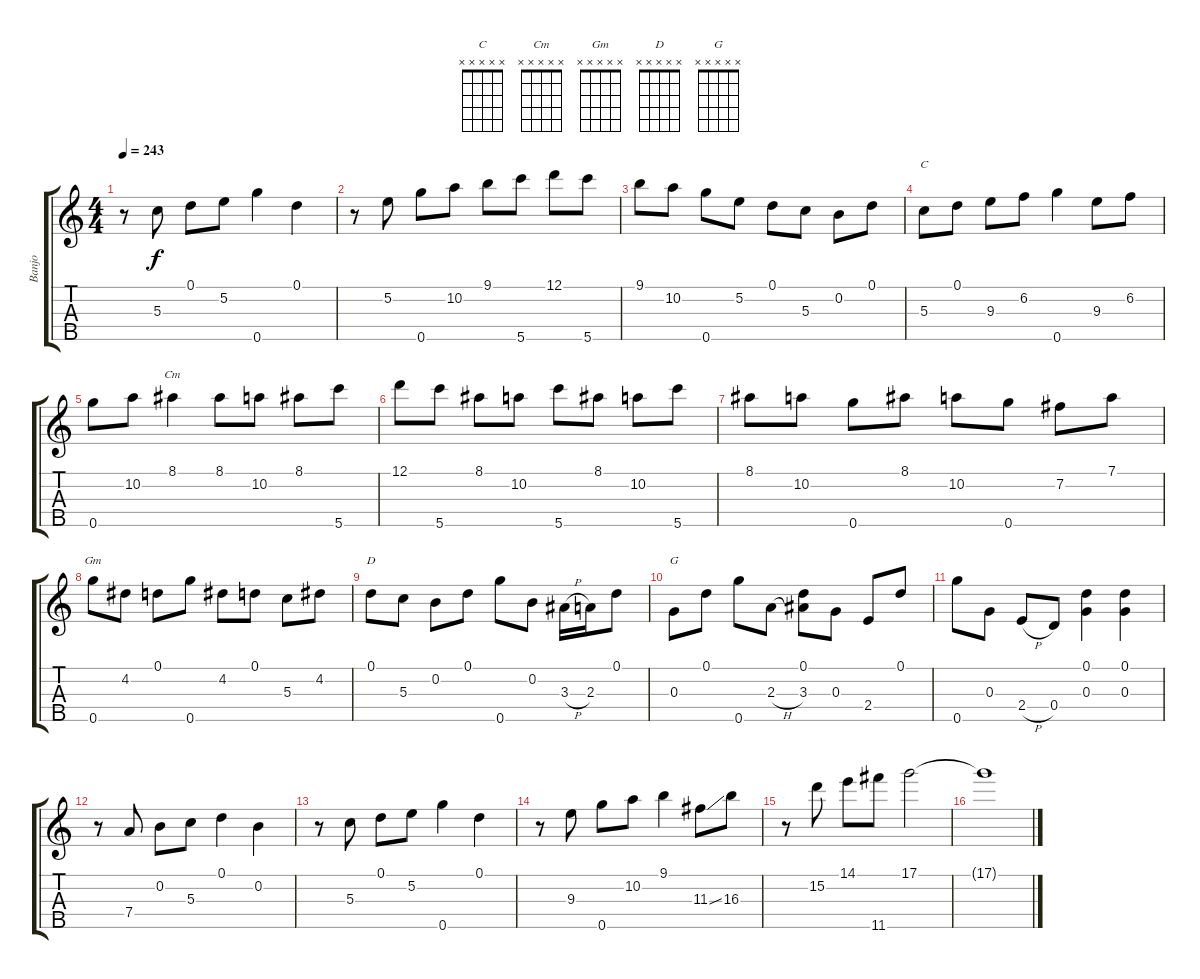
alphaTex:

\track ("Banjo" "Banjo") {instrument banjo}
\staff {score tabs}
\tuning (D4 B3 G3 D3 G4) {hide}
\displaytranspose 12
\chord ("C" x x x x x) {firstfret 0}
\chord ("Cm" x x x x x) {firstfret 0}
\chord ("Gm" x x x x x) {firstfret 0}
\chord ("D" x x x x x) {firstfret 0}
\chord ("G" x x x x x) {firstfret 0}
\ts (4 4)
\tempo 243
\clef g2
\ks c
r.8{dy f} 5.3.8 0.1.8 5.2.8 0.5.4 0.1.4 |
r.8 5.2.8 0.5.8 10.2.8 9.1.8 5.5.8 12.1.8 5.5.8 |
9.1.8 10.2.8 0.5.8 5.2.8 0.1.8 5.3.8 0.2.8 0.1.8 |
5.3.8{ch "C"} 0.1.8 9.3.8 6.2.8 0.5.4 9.3.8 6.2.8 |
0.5.8 10.2.8 8.1.4{ch "Cm"} 8.1.8 10.2.8 8.1.8 5.5.8 |
12.1.8 5.5.8 8.1.8 10.2.8 5.5.8 8.1.8 10.2.8 5.5.8 |
8.1.8 10.2.8 0.5.8 8.1.8 10.2.8 0.5.8 7.2.8 7.1.8 |
0.5.8{ch "Gm"} 4.2.8 0.1.8 0.5.8 4.2.8 0.1.8 5.3.8 4.2.8 |
0.1.8{ch "D"} 5.3.8 0.2.8 0.1.8 0.5.8 0.2.8 3.3{h}.16 2.3.16 0.1.8 |
0.3.8{ch "G"} 0.1.8 0.5.8 2.3{h}.8 (0.1 3.3).8 0.3.8 2.4.8 0.1.8 |
0.5.8 0.3.8 2.4{h}.8 0.4.8 (0.1 0.3).4 (0.1 0.3).4 |
r.8 7.4.8 0.2.8 5.3.8 0.1.4 0.2.4 |
r.8 5.3.8 0.1.8 5.2.8 0.5.4 0.1.4 |
r.8 9.3.8 0.5.8 10.2.8 9.1.4 11.3{ss}.8 16.3.8 |
r.8 15.2.8 14.1.8 11.5.8 17.1.2 |
17.1{t}.1
